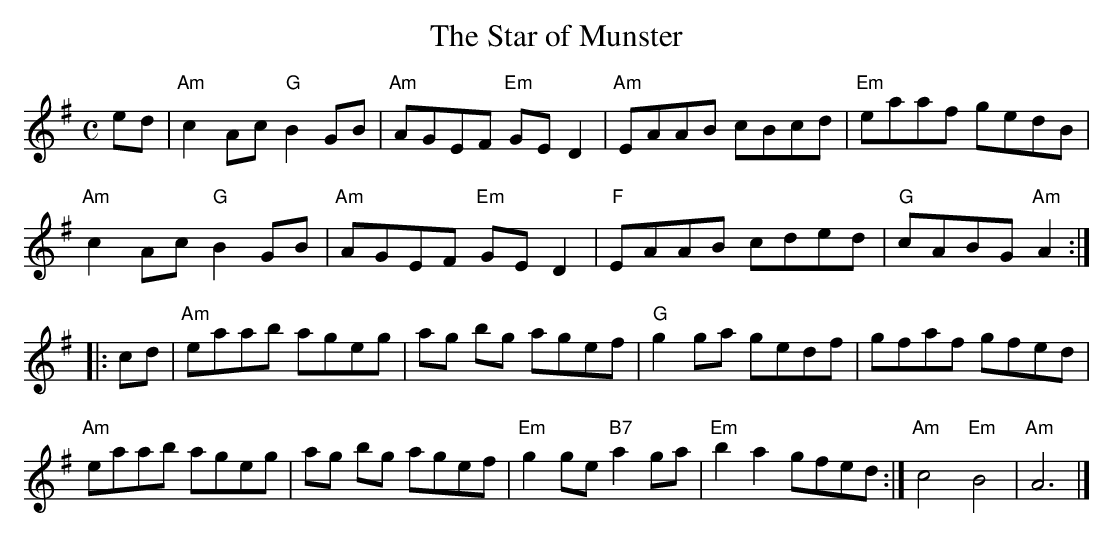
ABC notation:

X:1
T:The Star of Munster
M:C
L:1/8
K:Ador
ed|"Am"c2 Ac "G"B2GB|"Am"AGEF "Em"GED2|"Am"EAAB cBcd|"Em"eaaf gedB|
"Am"c2 Ac "G"B2GB|"Am"AGEF "Em"GED2|"F"EAAB cded|"G"cABG "Am"A2 :|
|:cd|"Am" eaab ageg|ag bg agef|"G"g2 ga gedf|gfaf gfed|
"Am"eaab ageg|ag bg agef|"Em"g2ge "B7"a2 ga|"Em"b2a2 gfed :|"Am"c4"Em"B4|"Am"A6|]
